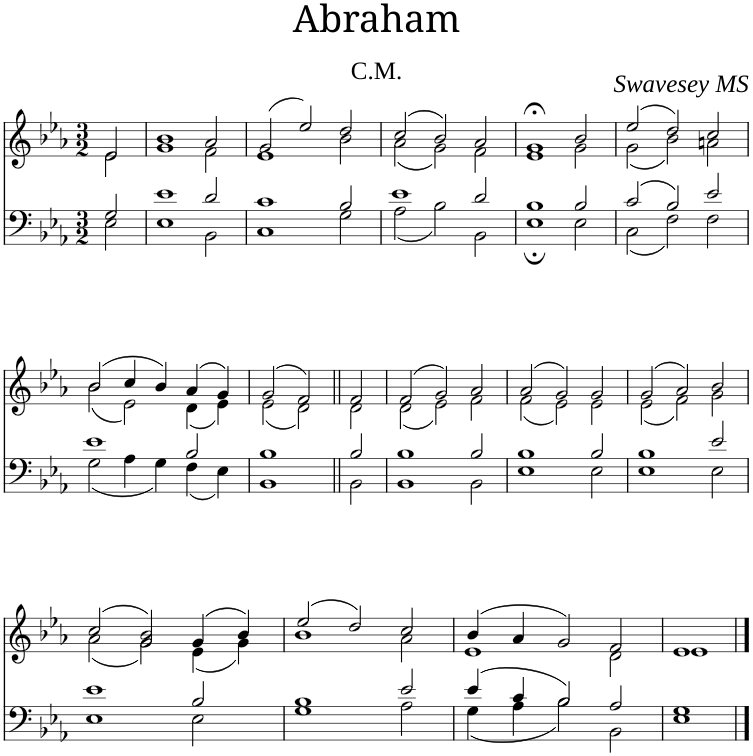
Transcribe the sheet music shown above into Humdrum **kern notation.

**kern	**kern
*part1	*part1
*staff2	*staff1
*I"Piano	*
*I'Pno	*
*clefF4	*clefG2
*k[b-e-a-]	*k[b-e-a-]
*M3/2	*M3/2
=1	=1
*^	*^
2G/	2E-\	2e-/	2e-\
=2	=2	=2	=2
1e-	1E-	1b-	1g
2d/	2BB-\	2a-/	2f\
=3	=3	=3	=3
1c	1C	(2g/	1e-
.	.	2ee-/)	.
2B-/	2G\	2dd/	2b-\
=4	=4	=4	=4
1e-	2A-\	(2cc/	(2a-\
.	2B-\	2b-/)	2g\)
2d/	2BB-\	2a-/	2f\
=5	=5	=5	=5
1B-	1E-;	1g;<	1e-
2B-/	2E-\	2b-/	2g\
=6	=6	=6	=6
2c/	2C\	(2ee-/	(2g\
2B-/	2F\	2dd/)	2b-\)
2e-/	2F\	2cc/	2an\
!!LO:LB:g=z	!!
=7	=7	=7	=7
1e-	2G\	(2b-/	(2b-\
.	4A-\	4cc/	2e-\)
.	4G\	4b-/)	.
2B-/	4F\	(4a-/	(4d\
.	4E-\	4g/)	4e-\)
=8	=8	=8	=8
1B-	1BB-	(2g/	(2e-\
.	.	2f/)	2d\)
=9||	=9||	=9||	=9||
2B-/	2BB-\	2f/	2d\
=10	=10	=10	=10
1B-	1BB-	(2f/	(2d\
.	.	2g/)	2e-\)
2B-/	2BB-\	2a-/	2f\
=11	=11	=11	=11
1B-	1E-	(2a-/	(2f\
.	.	2g/)	2e-\)
2B-/	2E-\	2g/	2e-\
=12	=12	=12	=12
1B-	1E-	(2g/	(2e-\
.	.	2a-/)	2f\)
2e-/	2E-\	2b-/	2g\
!!LO:LB:g=z	!!
=13	=13	=13	=13
1e-	1E-	(2cc/	(2a-\
.	.	2g/ 2b-/)	2g\)
2B-/	2E-\	(4g/	(4e-\
.	.	4b-/)	4g\)
=14	=14	=14	=14
1B-	1G	(2ee-/	1b-
.	.	2dd/)	.
2e-/	2A-\	2cc/	2a-\
=15	=15	=15	=15
4e-/	4G\	(4b-/	1e-
4c/	4A-\	4a-/	.
2B-/	2B-\	2g/)	.
2A-/	2BB-\	2f/	2d\
=16	=16	=16	=16
1G	1E-	1e-	1e-
*v	*v	*	*
*	*v	*v
==	==
*-	*-
